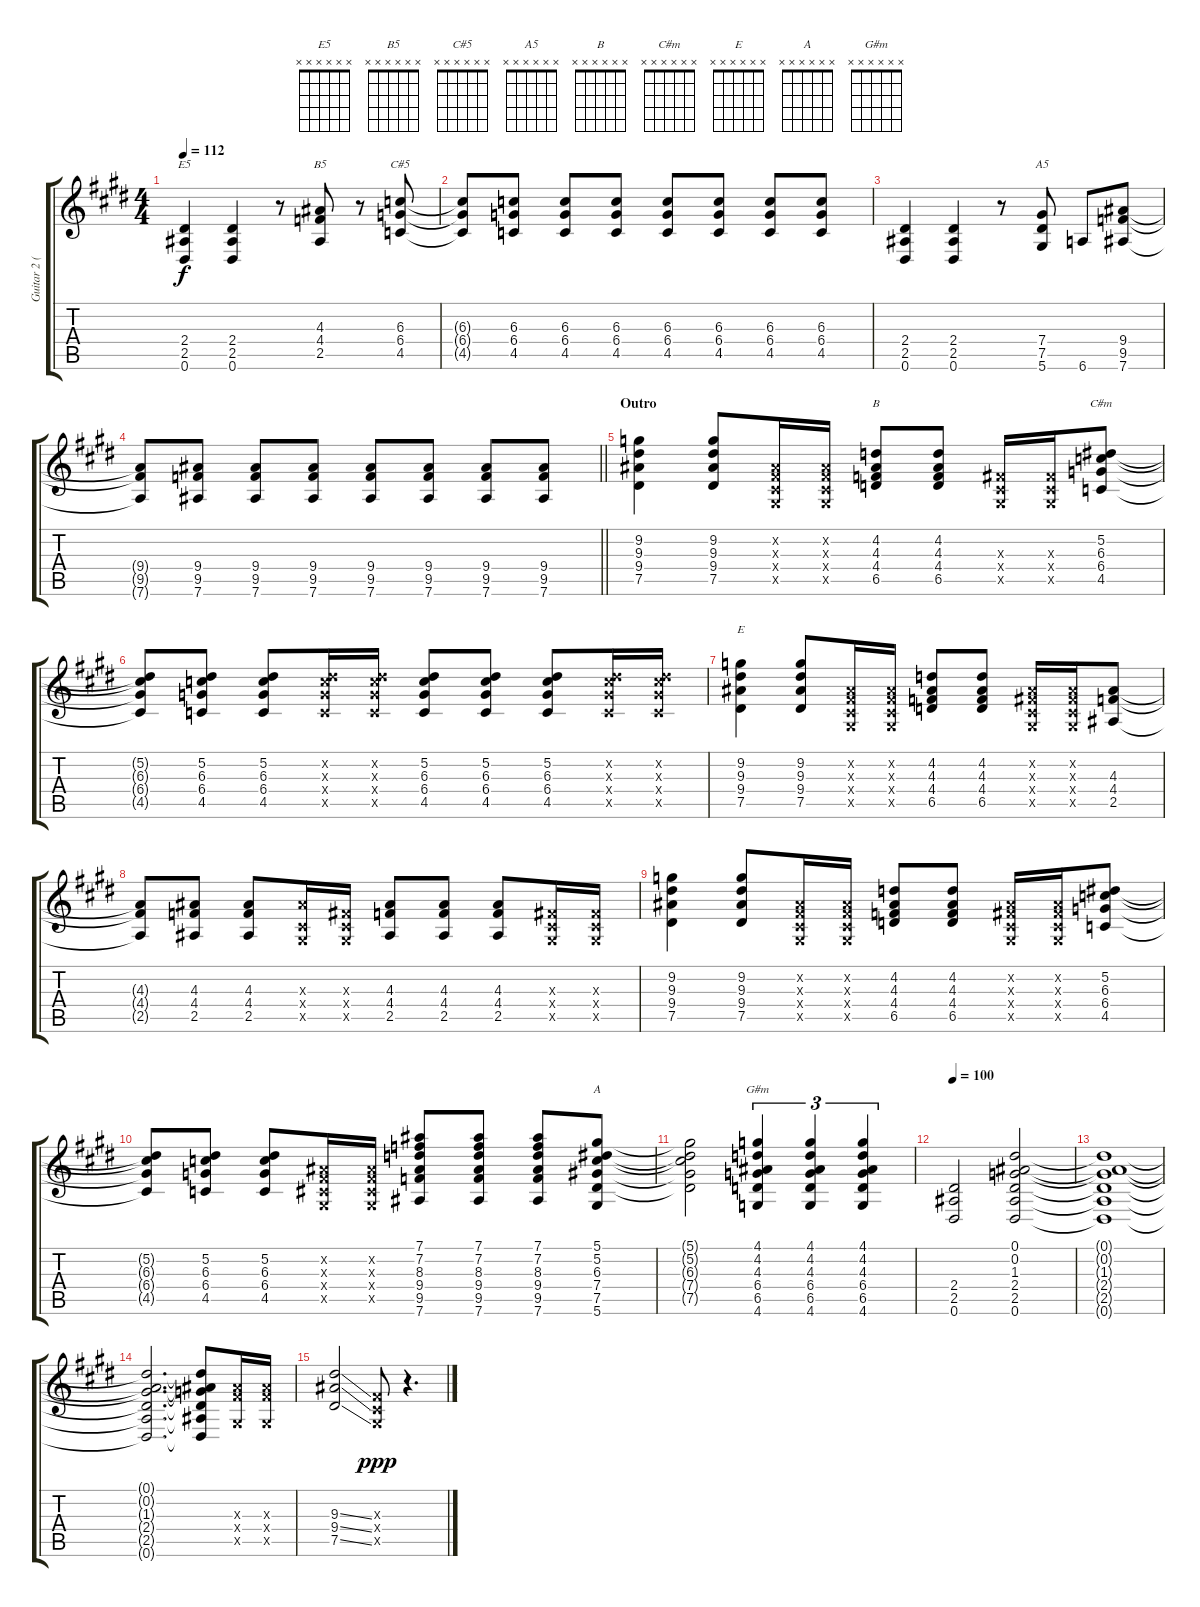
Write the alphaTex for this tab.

\track ("Guitar 2 (Izzy)" "Guitar 2 (") {instrument overdrivenguitar}
\staff {score tabs}
\tuning (Eb4 Bb3 Gb3 Db3 Ab2 Eb2) {hide}
\chord ("E5" x x x x x x)
\chord ("B5" x x x x x x)
\chord ("C#5" x x x x x x)
\chord ("A5" x x x x x x)
\chord ("B" x x x x x x)
\chord ("C#m" x x x x x x)
\chord ("E" x x x x x x)
\chord ("A" x x x x x x)
\chord ("G#m" x x x x x x)
\ts (4 4)
\tempo 112
\clef g2
\ks e
(2.4 2.5 0.6).4{ch "E5" dy f} (2.4 2.5 0.6).4 r.8 (4.3 4.4 2.5).8{ch "B5"} r.8 (6.3 6.4 4.5).8{ch "C#5"} |
(6.3{t} 6.4{t} 4.5{t}).8 (6.3 6.4 4.5).8 (6.3 6.4 4.5).8 (6.3 6.4 4.5).8 (6.3 6.4 4.5).8 (6.3 6.4 4.5).8 (6.3 6.4 4.5).8 (6.3 6.4 4.5).8 |
(2.4 2.5 0.6).4 (2.4 2.5 0.6).4 r.8 (7.4 7.5 5.6).8{ch "A5"} 6.6.8 (9.4 9.5 7.6).8 |
\barLineRight lightlight
(9.4{t} 9.5{t} 7.6{t}).8 (9.4 9.5 7.6).8 (9.4 9.5 7.6).8 (9.4 9.5 7.6).8 (9.4 9.5 7.6).8 (9.4 9.5 7.6).8 (9.4 9.5 7.6).8 (9.4 9.5 7.6).8 |
\section ("" "Outro")
(9.2 9.3 9.4 7.5).4 (9.2 9.3 9.4 7.5).8 (0.2{x} 0.3{x} 0.4{x} 0.5{x}).16 (0.2{x} 0.3{x} 0.4{x} 0.5{x}).16 (4.2 4.3 4.4 6.5).8{ch "B"} (4.2 4.3 4.4 6.5).8 (0.3{x} 0.4{x} 0.5{x}).16 (0.3{x} 0.4{x} 0.5{x}).16 (5.2 6.3 6.4 4.5).8{ch "C#m"} |
(5.2{t} 6.3{t} 6.4{t} 4.5{t}).8 (5.2 6.3 6.4 4.5).8 (5.2 6.3 6.4 4.5).8 (5.2{x} 6.3{x} 6.4{x} 4.5{x}).16 (5.2{x} 6.3{x} 6.4{x} 4.5{x}).16 (5.2 6.3 6.4 4.5).8 (5.2 6.3 6.4 4.5).8 (5.2 6.3 6.4 4.5).8 (5.2{x} 6.3{x} 6.4{x} 4.5{x}).16 (5.2{x} 6.3{x} 6.4{x} 4.5{x}).16 |
(9.2 9.3 9.4 7.5).4{ch "E"} (9.2 9.3 9.4 7.5).8 (0.2{x} 0.3{x} 0.4{x} 0.5{x}).16 (0.2{x} 0.3{x} 0.4{x} 0.5{x}).16 (4.2 4.3 4.4 6.5).8 (4.2 4.3 4.4 6.5).8 (0.2{x} 0.3{x} 0.4{x} 0.5{x}).16 (0.2{x} 0.3{x} 0.4{x} 0.5{x}).16 (4.3 4.4 2.5).8 |
(4.3{t} 4.4{t} 2.5{t}).8 (4.3 4.4 2.5).8 (4.3 4.4 2.5).8 (4.3{x} 0.4{x} 0.5{x}).16 (0.3{x} 0.4{x} 0.5{x}).16 (4.3 4.4 2.5).8 (4.3 4.4 2.5).8 (4.3 4.4 2.5).8 (0.3{x} 0.4{x} 0.5{x}).16 (0.3{x} 0.4{x} 0.5{x}).16 |
(9.2 9.3 9.4 7.5).4 (9.2 9.3 9.4 7.5).8 (0.2{x} 0.3{x} 0.4{x} 0.5{x}).16 (0.2{x} 0.3{x} 0.4{x} 0.5{x}).16 (4.2 4.3 4.4 6.5).8 (4.2 4.3 4.4 6.5).8 (0.2{x} 0.3{x} 0.4{x} 0.5{x}).16 (0.2{x} 0.3{x} 0.4{x} 0.5{x}).16 (5.2 6.3 6.4 4.5).8 |
(5.2{t} 6.3{t} 6.4{t} 4.5{t}).8 (5.2 6.3 6.4 4.5).8 (5.2 6.3 6.4 4.5).8 (0.2{x} 0.3{x} 0.4{x} 0.5{x}).16 (0.2{x} 0.3{x} 0.4{x} 0.5{x}).16 (7.1 7.2 8.3 9.4 9.5 7.6).8 (7.1 7.2 8.3 9.4 9.5 7.6).8 (7.1 7.2 8.3 9.4 9.5 7.6).8 (5.1 5.2 6.3 7.4 7.5 5.6).8{ch "A"} |
(5.1{t} 5.2{t} 6.3{t} 7.4{t} 7.5{t}).2 (4.1 4.2 4.3 6.4 6.5 4.6).4{tu (3 2) ch "G#m"} (4.1 4.2 4.3 6.4 6.5 4.6).4{tu (3 2)} (4.1 4.2 4.3 6.4 6.5 4.6).4{tu (3 2)} |
\tempo 100
(2.4 2.5 0.6).2 (0.1 0.2 1.3 2.4 2.5 0.6).2 |
(0.1{t} 0.2{t} 1.3{t} 2.4{t} 2.5{t} 0.6{t}).1 |
(0.1{t} 0.2{t} 1.3{t} 2.4{t} 2.5{t} 0.6{t}).2{d} (0.1{t} 0.2{t} 1.3{t} 2.4{t} 2.5{t} 0.6{t}).8 (0.3{x} 9.4{x} 0.5{x}).16 (0.3{x} 9.4{x} 0.5{x}).16 |
(9.3{ss} 9.4{ss} 7.5{ss}).2 (0.3{x} 0.4{x} 0.5{x}).8{dy ppp} r.4{d}
